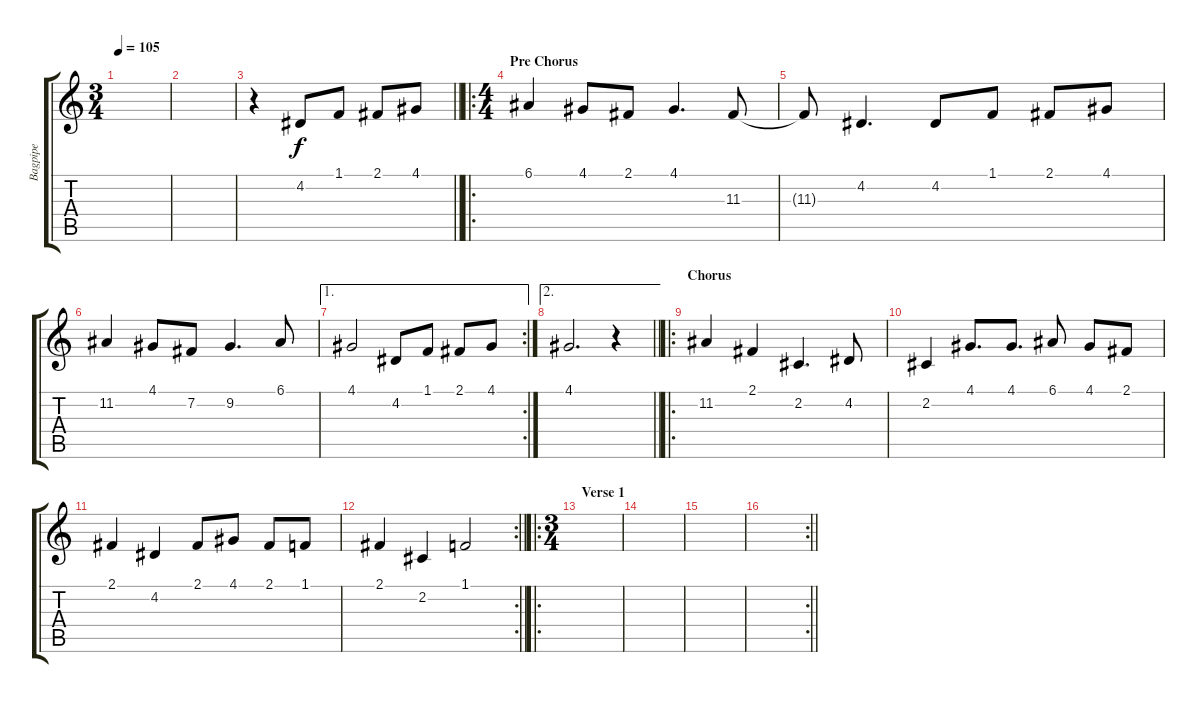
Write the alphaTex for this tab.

\track ("Bagpipe" "Bagpipe") {instrument bagpipe}
\staff {score tabs}
\tuning (E4 B3 G3 D3 A2 E2) {hide}
\ts (3 4)
\tempo 105
\clef g2
\ks c
|
|
\barLineRight lightlight
r.4 4.2.8 1.1.8 2.1.8 4.1.8 |
\ro
\ts (4 4)
\section ("" "Pre Chorus")
6.1.4 4.1.8 2.1.8 4.1.4{d} 11.3.8 |
11.3{t}.8 4.2.4{d} 4.2.8 1.1.8 2.1.8 4.1.8 |
11.2.4 4.1.8 7.2.8 9.2.4{d} 6.1.8 |
\ae 1
\rc 2
4.1.2 4.2.8 1.1.8 2.1.8 4.1.8 |
\ae 2
\barLineRight lightlight
4.1.2{d} r.4 |
\ro
\section ("" "Chorus")
11.2.4 2.1.4 2.2.4{d} 4.2.8 |
2.2.4 4.1.8{d} 4.1.8{d} 6.1.8 4.1.8 2.1.8 |
2.1.4 4.2.4 2.1.8 4.1.8 2.1.8 1.1.8 |
\rc 2
\barLineRight lightlight
2.1.4 2.2.4 1.1.2 |
\ro
\ts (3 4)
\section ("" "Verse 1")
|
|
|
\rc 2
\barLineRight lightlight
